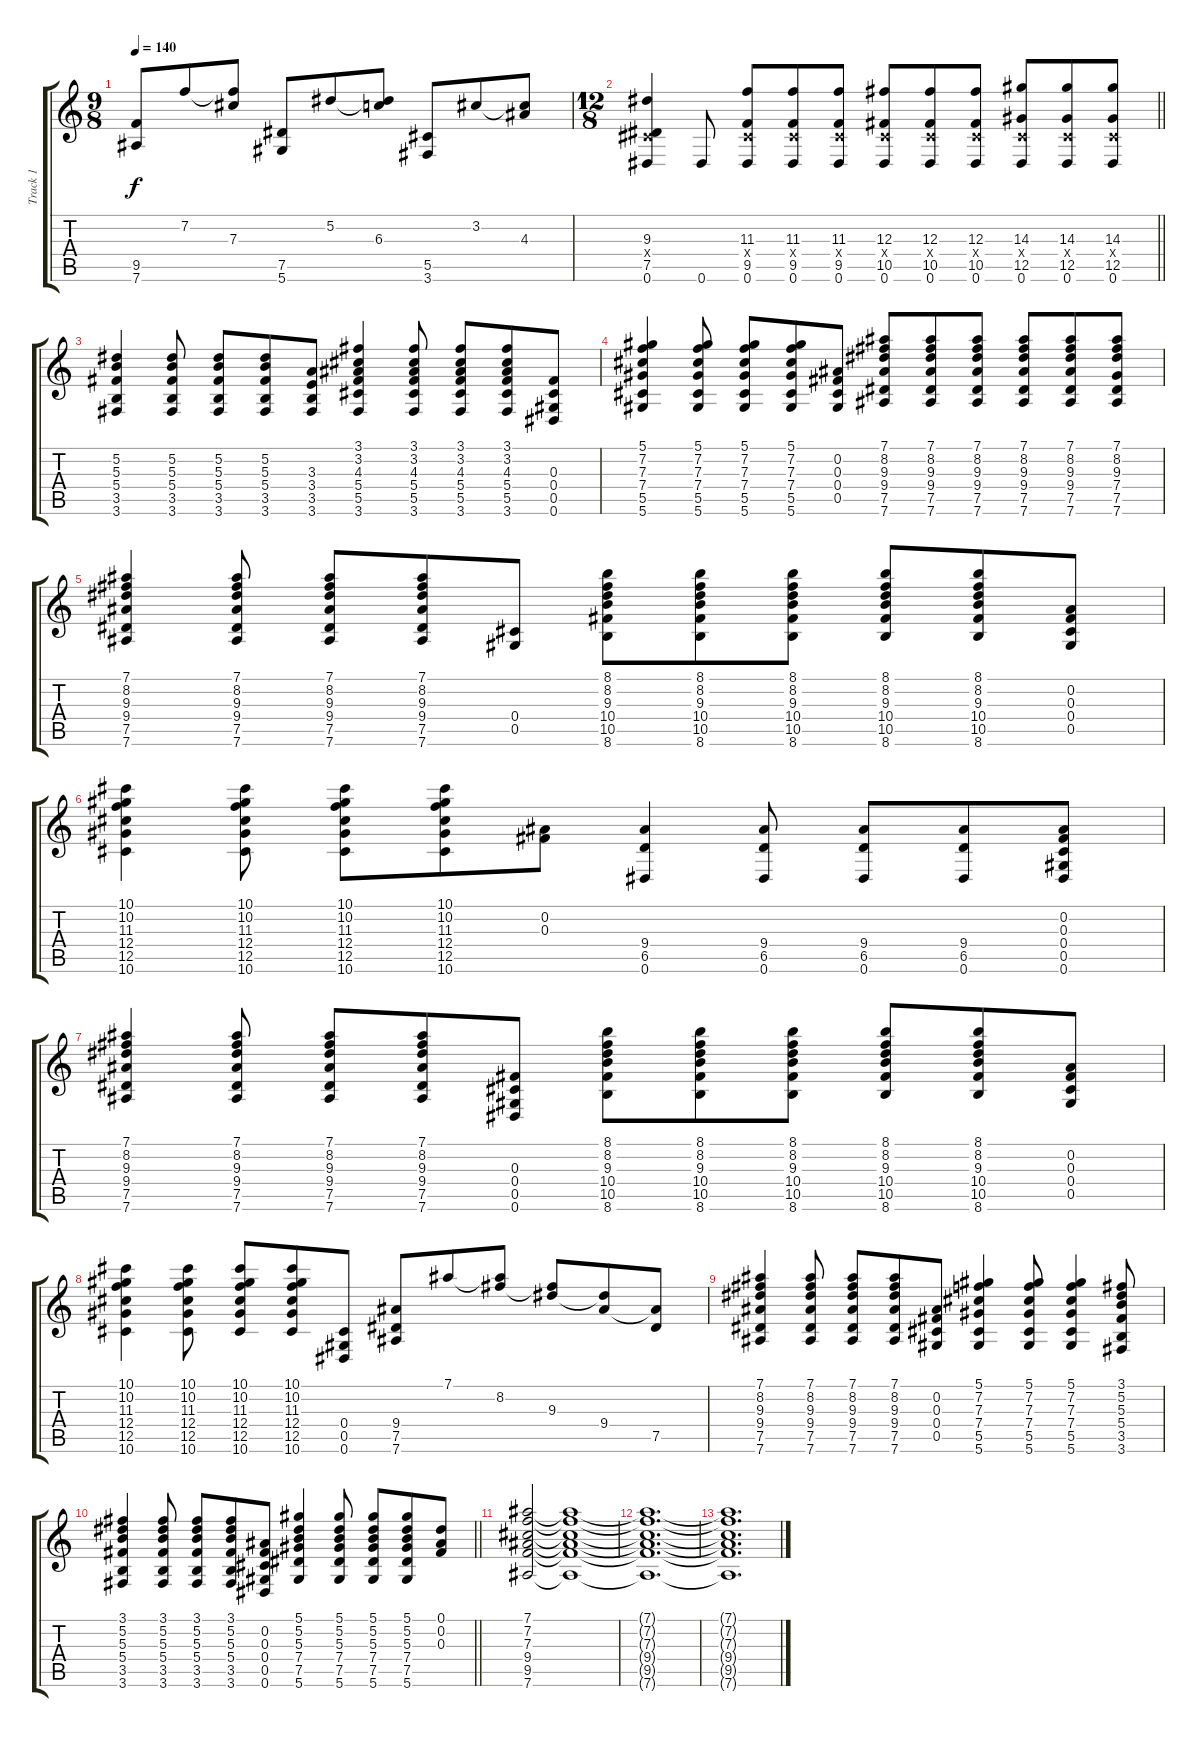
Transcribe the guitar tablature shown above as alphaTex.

\track ("Track 1" "Track 1") {instrument overdrivenguitar}
\staff {score tabs}
\tuning (Eb4 Bb3 Gb3 Db3 Ab2 Eb2) {hide}
\ts (9 8)
\tempo 140
\clef g2
\ks c
(9.5 7.6).8{dy f} 7.2.8 (7.2{t} 7.3).8 (7.5 5.6).8 5.2.8 (5.2{t} 6.3).8 (5.5 3.6).8 3.2.8 (3.2{t} 4.3).8 |
\ts (12 8)
\barLineRight lightlight
(9.3 0.4{x} 7.5 0.6).4 0.6.8 (11.3 0.4{x} 9.5 0.6).8 (11.3 0.4{x} 9.5 0.6).8 (11.3 0.4{x} 9.5 0.6).8 (12.3 0.4{x} 10.5 0.6).8 (12.3 0.4{x} 10.5 0.6).8 (12.3 0.4{x} 10.5 0.6).8 (14.3 0.4{x} 12.5 0.6).8 (14.3 0.4{x} 12.5 0.6).8 (14.3 0.4{x} 12.5 0.6).8 |
(5.2 5.3 5.4 3.5 3.6).4 (5.2 5.3 5.4 3.5 3.6).8 (5.2 5.3 5.4 3.5 3.6).8 (5.2 5.3 5.4 3.5 3.6).8 (3.3 3.4 3.5 3.6).8 (3.1 3.2 4.3 5.4 5.5 3.6).4 (3.1 3.2 4.3 5.4 5.5 3.6).8 (3.1 3.2 4.3 5.4 5.5 3.6).8 (3.1 3.2 4.3 5.4 5.5 3.6).8 (0.3 0.4 0.5 0.6).8 |
(5.1 7.2 7.3 7.4 5.5 5.6).4 (5.1 7.2 7.3 7.4 5.5 5.6).8 (5.1 7.2 7.3 7.4 5.5 5.6).8 (5.1 7.2 7.3 7.4 5.5 5.6).8 (0.2 0.3 0.4 0.5).8 (7.1 8.2 9.3 9.4 7.5 7.6).8 (7.1 8.2 9.3 9.4 7.5 7.6).8 (7.1 8.2 9.3 9.4 7.5 7.6).8 (7.1 8.2 9.3 9.4 7.5 7.6).8 (7.1 8.2 9.3 9.4 7.5 7.6).8 (7.1 8.2 9.3 7.4 7.5 7.6).8 |
(7.1 8.2 9.3 9.4 7.5 7.6).4 (7.1 8.2 9.3 9.4 7.5 7.6).8 (7.1 8.2 9.3 9.4 7.5 7.6).8 (7.1 8.2 9.3 9.4 7.5 7.6).8 (0.4 0.5).8 (8.1 8.2 9.3 10.4 10.5 8.6).8 (8.1 8.2 9.3 10.4 10.5 8.6).8 (8.1 8.2 9.3 10.4 10.5 8.6).8 (8.1 8.2 9.3 10.4 10.5 8.6).8 (8.1 8.2 9.3 10.4 10.5 8.6).8 (0.2 0.3 0.4 0.5).8 |
(10.1 10.2 11.3 12.4 12.5 10.6).4 (10.1 10.2 11.3 12.4 12.5 10.6).8 (10.1 10.2 11.3 12.4 12.5 10.6).8 (10.1 10.2 11.3 12.4 12.5 10.6).8 (0.2 0.3).8 (9.4 6.5 0.6).4 (9.4 6.5 0.6).8 (9.4 6.5 0.6).8 (9.4 6.5 0.6).8 (0.2 0.3 0.4 0.5 0.6).8 |
(7.1 8.2 9.3 9.4 7.5 7.6).4 (7.1 8.2 9.3 9.4 7.5 7.6).8 (7.1 8.2 9.3 9.4 7.5 7.6).8 (7.1 8.2 9.3 9.4 7.5 7.6).8 (0.3 0.4 0.5 0.6).8 (8.1 8.2 9.3 10.4 10.5 8.6).8 (8.1 8.2 9.3 10.4 10.5 8.6).8 (8.1 8.2 9.3 10.4 10.5 8.6).8 (8.1 8.2 9.3 10.4 10.5 8.6).8 (8.1 8.2 9.3 10.4 10.5 8.6).8 (0.2 0.3 0.4 0.5).8 |
(10.1 10.2 11.3 12.4 12.5 10.6).4 (10.1 10.2 11.3 12.4 12.5 10.6).8 (10.1 10.2 11.3 12.4 12.5 10.6).8 (10.1 10.2 11.3 12.4 12.5 10.6).8 (0.4 0.5 0.6).8 (9.4 7.5 7.6).8 7.1.8 (7.1{t} 8.2).8 (8.2{t} 9.3).8 (9.3{t} 9.4).8 (9.4{t} 7.5).8 |
(7.1 8.2 9.3 9.4 7.5 7.6).4 (7.1 8.2 9.3 9.4 7.5 7.6).8 (7.1 8.2 9.3 9.4 7.5 7.6).8 (7.1 8.2 9.3 9.4 7.5 7.6).8 (0.2 0.3 0.4 0.5).8 (5.1 7.2 7.3 7.4 5.5 5.6).4 (5.1 7.2 7.3 7.4 5.5 5.6).8 (5.1 7.2 7.3 7.4 5.5 5.6).4 (3.1 5.2 5.3 5.4 3.5 3.6).8 |
\barLineRight lightlight
(3.1 5.2 5.3 5.4 3.5 3.6).4 (3.1 5.2 5.3 5.4 3.5 3.6).8 (3.1 5.2 5.3 5.4 3.5 3.6).8 (3.1 5.2 5.3 5.4 3.5 3.6).8 (0.2 0.3 0.4 0.5 0.6).8 (5.1 5.2 5.3 7.4 7.5 5.6).4 (5.1 5.2 5.3 7.4 7.5 5.6).8 (5.1 5.2 5.3 7.4 7.5 5.6).8 (5.1 5.2 5.3 7.4 7.5 5.6).8 (0.1 0.2 0.3).8 |
(7.1 7.2 7.3 9.4 9.5 7.6).2 (7.1{t} 7.2{t} 7.3{t} 9.4{t} 9.5{t} 7.6{t}).1{volume 0} |
(7.1{t} 7.2{t} 7.3{t} 9.4{t} 9.5{t} 7.6{t}).1{d} |
(7.1{t} 7.2{t} 7.3{t} 9.4{t} 9.5{t} 7.6{t}).1{d}
